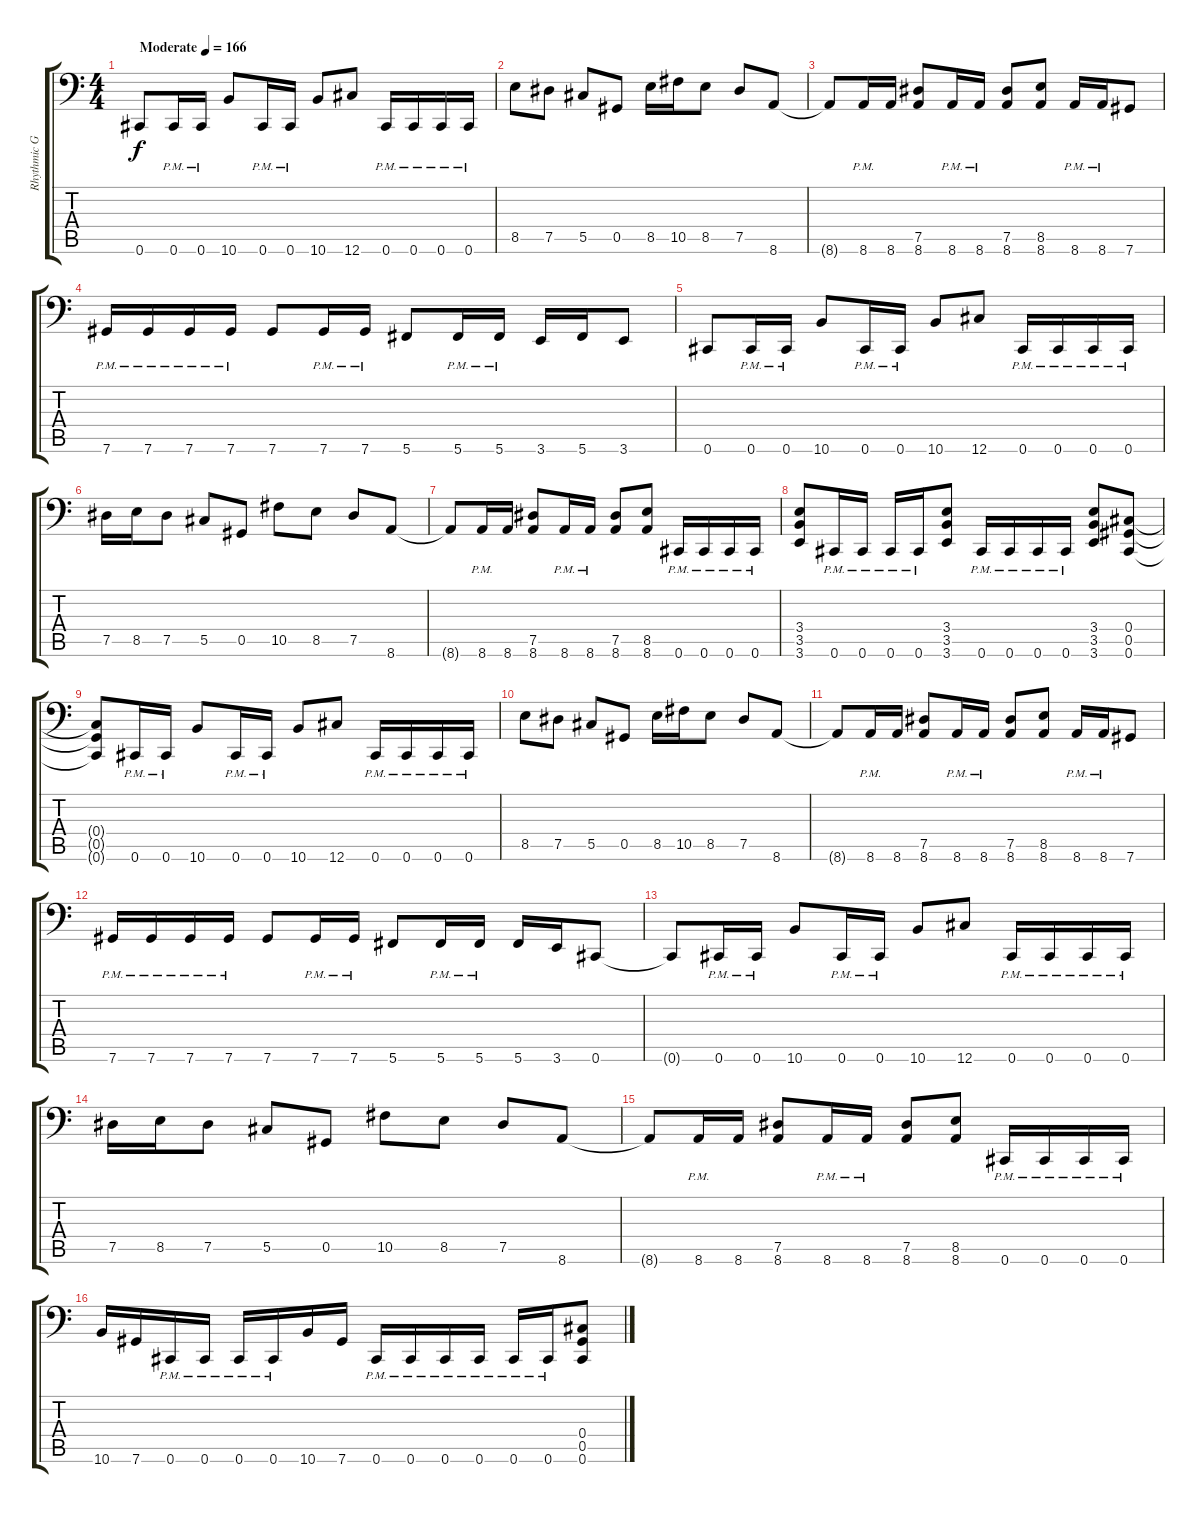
\track ("Rhythmic Guitar" "Rhythmic G") {instrument distortionguitar}
\staff {score tabs}
\tuning (Eb3 Bb2 Gb2 Db2 Ab1 Db1) {hide}
\ts (4 4)
\tempo (166 "Moderate")
\clef f4
\ks c
0.6.8{dy f instrument distortionguitar} 0.6{pm}.16 0.6{pm}.16 10.6.8 0.6{pm}.16 0.6{pm}.16 10.6.8 12.6.8 0.6{pm}.16 0.6{pm}.16 0.6{pm}.16 0.6{pm}.16 |
8.5.8 7.5.8 5.5.8 0.5.8 8.5.16 10.5.16 8.5.8 7.5.8 8.6.8 |
8.6{t}.8 8.6{pm}.16 8.6.16 (7.5 8.6).8 8.6{pm}.16 8.6{pm}.16 (7.5 8.6).8 (8.5 8.6).8 8.6{pm}.16 8.6{pm}.16 7.6.8 |
7.6{pm}.16 7.6{pm}.16 7.6{pm}.16 7.6{pm}.16 7.6.8 7.6{pm}.16 7.6{pm}.16 5.6.8 5.6{pm}.16 5.6{pm}.16 3.6.16 5.6.16 3.6.8 |
0.6.8 0.6{pm}.16 0.6{pm}.16 10.6.8 0.6{pm}.16 0.6{pm}.16 10.6.8 12.6.8 0.6{pm}.16 0.6{pm}.16 0.6{pm}.16 0.6{pm}.16 |
7.5.16 8.5.16 7.5.8 5.5.8 0.5.8 10.5.8 8.5.8 7.5.8 8.6.8 |
8.6{t}.8 8.6{pm}.16 8.6.16 (7.5 8.6).8 8.6{pm}.16 8.6{pm}.16 (7.5 8.6).8 (8.5 8.6).8 0.6{pm}.16 0.6{pm}.16 0.6{pm}.16 0.6{pm}.16 |
(3.4 3.5 3.6).8 0.6{pm}.16 0.6{pm}.16 0.6{pm}.16 0.6{pm}.16 (3.4 3.5 3.6).8 0.6{pm}.16 0.6{pm}.16 0.6{pm}.16 0.6{pm}.16 (3.4 3.5 3.6).8 (0.4 0.5 0.6).8 |
(0.4{t} 0.5{t} 0.6{t}).8 0.6{pm}.16 0.6{pm}.16 10.6.8 0.6{pm}.16 0.6{pm}.16 10.6.8 12.6.8 0.6{pm}.16 0.6{pm}.16 0.6{pm}.16 0.6{pm}.16 |
8.5.8 7.5.8 5.5.8 0.5.8 8.5.16 10.5.16 8.5.8 7.5.8 8.6.8 |
8.6{t}.8 8.6{pm}.16 8.6.16 (7.5 8.6).8 8.6{pm}.16 8.6{pm}.16 (7.5 8.6).8 (8.5 8.6).8 8.6{pm}.16 8.6{pm}.16 7.6.8 |
7.6{pm}.16 7.6{pm}.16 7.6{pm}.16 7.6{pm}.16 7.6.8 7.6{pm}.16 7.6{pm}.16 5.6.8 5.6{pm}.16 5.6{pm}.16 5.6.16 3.6.16 0.6.8 |
0.6{t}.8 0.6{pm}.16 0.6{pm}.16 10.6.8 0.6{pm}.16 0.6{pm}.16 10.6.8 12.6.8 0.6{pm}.16 0.6{pm}.16 0.6{pm}.16 0.6{pm}.16 |
7.5.16 8.5.16 7.5.8 5.5.8 0.5.8 10.5.8 8.5.8 7.5.8 8.6.8 |
8.6{t}.8 8.6{pm}.16 8.6.16 (7.5 8.6).8 8.6{pm}.16 8.6{pm}.16 (7.5 8.6).8 (8.5 8.6).8 0.6{pm}.16 0.6{pm}.16 0.6{pm}.16 0.6{pm}.16 |
10.6.16 7.6.16 0.6{pm}.16 0.6{pm}.16 0.6{pm}.16 0.6{pm}.16 10.6.16 7.6.16 0.6{pm}.16 0.6{pm}.16 0.6{pm}.16 0.6{pm}.16 0.6{pm}.16 0.6{pm}.16 (0.4 0.5 0.6).8
